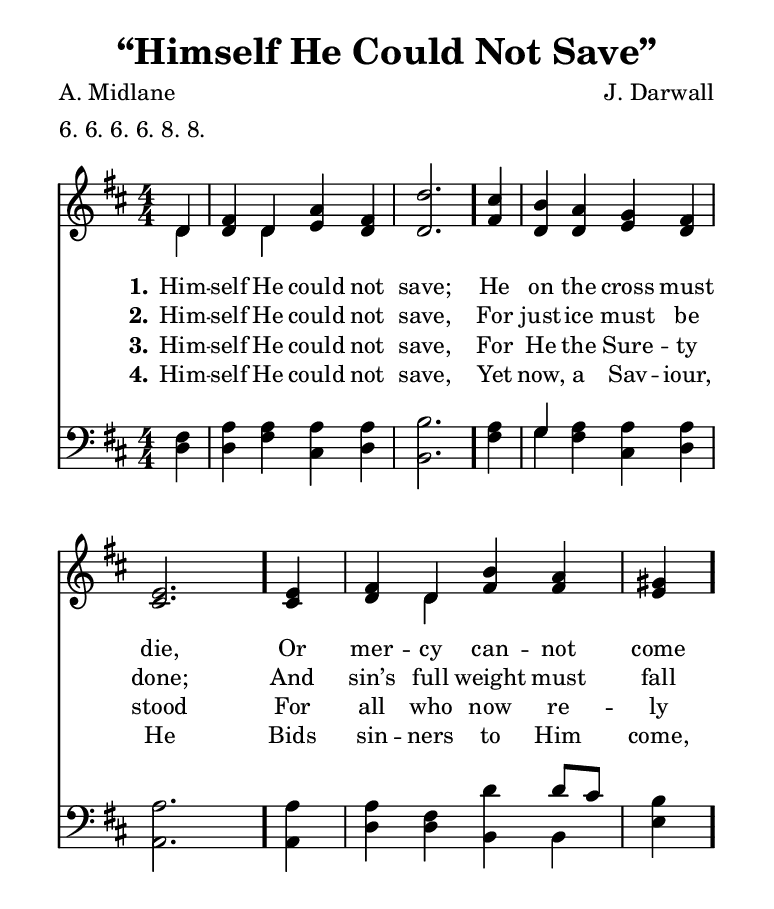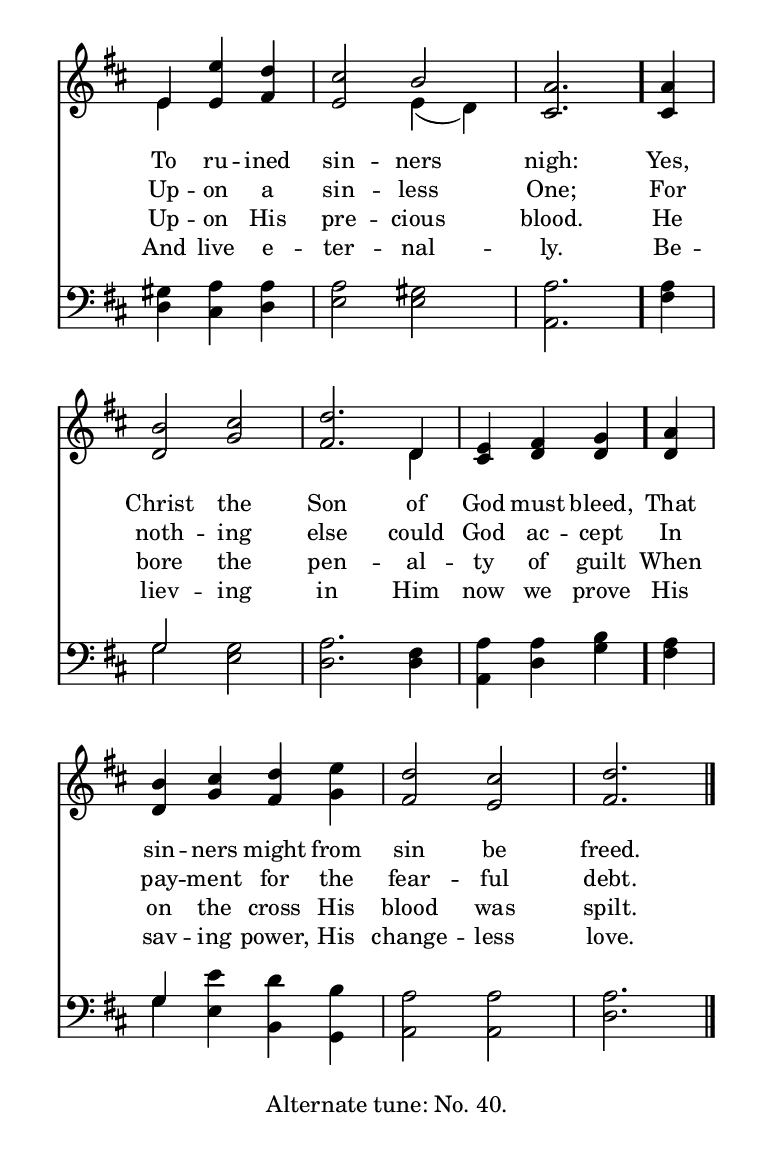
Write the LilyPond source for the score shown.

\include "common/global.ily"
\paper {
  \include "common/paper.ily"
  ragged-bottom = ##t
  ragged-last-bottom = ##t
  systems-per-page = #(cond (is-eogsized 3) (#t #f))
  %page-count = ##f
}

\header{
  hymnnumber = "115"
  title = "“Himself He Could Not Save”"
  tunename = "Darwall"
  meter = "6. 6. 6. 6. 8. 8."
  poet = "A. Midlane"
  composer = "J. Darwall"
  %copyright = ""
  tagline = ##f
}

% for fermata in MIDI
ta = { \tempo 4=120 }
tb = { \tempo 4=60 }

patternAA = { c4 | c4 c4 c4 c4 | c2. }

patternBA = { c4 | c4 c4 c4 c4      | c4 }
patternBB = { c4 | c4 c4 c4 c8[ c8] | c4 }

patternCA = { c4 c4 c4 | c2 c2      | c2. }
patternCB = { c4 c4 c4 | c2 c4( c4) | c2. }

patternDA = { c4 | c2 c2 | c2. c4 | c4 c4 c4 }

patternEA = { c4 | c4 c4 c4 c4 | c2 c2 | c2. }

global = {
  \include "common/overrides.ily"
  \override Staff.TimeSignature.style = #'numbered
  \time 4/4
  \override Score.MetronomeMark.transparent = ##t % hide all fermata changes too
  \ta
  \key d \major
  \partial 4
  \autoBeamOff
}

notesSoprano = {
\global
\relative c' {

  \changePitch \patternAA { d | fis d a' fis | d' }
  \changePitch \patternAA { cis | b a g fis | e }
  \changePitch \patternBA { e | fis d b' a | gis }
  \changePitch \patternCA { e e' d | cis b | a }

  \changePitch \patternDA { a | b cis | d d, | e fis g }
  \changePitch \patternEA { a | b cis d e | d cis | d }

  \bar "|."

}
}

notesAlto = {
\global
\relative e' {

  \changePitch \patternAA { d | d d e d | d }
  \changePitch \patternAA { fis | d d e d | cis }
  \changePitch \patternBA { cis | d d fis fis | e }
  \changePitch \patternCB { e e fis | e e( d) | cis }

  \changePitch \patternDA { cis | d g | fis d | cis d d }
  \changePitch \patternEA { d | d g fis g | fis e | fis }

}
}

notesTenor = {
\global
\relative a {

  \changePitch \patternAA { fis | a a a a | b }
  \changePitch \patternAA { a | g a a a | a }
  \changePitch \patternBB { a | a fis d' d[ cis] | b }
  \changePitch \patternCA { gis a a | a gis | a } % original has g's here, not gis's

  \changePitch \patternDA { a | g g | a fis | a a b }
  \changePitch \patternEA { a | g e' d b | a a | a }

}
}

notesBass = {
\global
\relative f {

  \changePitch \patternAA { d | d fis cis d | b }
  \changePitch \patternAA { fis' | g fis cis d | a }
  \changePitch \patternBA { a | d d b b | e }
  \changePitch \patternCA { d cis d | e e | a, }

  \changePitch \patternDA { fis' | g e | d d | a d g }
  \changePitch \patternEA { fis | g e b g | a a | d }

}
}

wordsA = \lyricmode {
\set stanza = "1."

Him -- self He could not save; \bar "."
He on the cross must die, \bar "."
Or mer -- cy can -- not come \bar "."
To ru -- ined sin -- ners nigh: \bar "."
Yes, Christ the Son of God must bleed, \bar "."
That sin -- ners might from sin be freed. \bar "."

}

wordsB = \lyricmode {
\set stanza = "2."

Him -- self He could not save,
For just -- ice must be done;
And sin’s full weight must fall
Up -- on a sin -- less One;
For noth -- ing else could God ac -- cept
In pay -- ment for the fear -- ful debt.

}

wordsC = \lyricmode {
\set stanza = "3."

Him -- self He could not save,
For He the Sure -- ty stood
For all who now re -- ly Up -- on His pre -- cious blood.
He bore the pen -- al -- ty of guilt
When on the cross His blood was spilt.

}

wordsD = \lyricmode {
\set stanza = "4."

Him -- self He could not save,
Yet now, a Sav -- iour, He
Bids sin -- ners to Him come,
And live e -- ter -- nal -- ly.
Be -- liev -- ing in Him now we prove
His sav -- ing power, His change -- less love.

}

\score {
  \context ChoirStaff <<
    \context Staff = upper <<
      \set Staff.autoBeaming = ##f
      \set ChoirStaff.systemStartDelimiter = #'SystemStartBar
      \set ChoirStaff.printPartCombineTexts = ##f
      \partcombine #'(2 . 9) \notesSoprano \notesAlto
      \context NullVoice = sopranos { \voiceOne << \notesSoprano >> }
      \context NullVoice = altos { \voiceTwo << \notesAlto >> }
      \context Lyrics = one   \lyricsto sopranos \wordsA
      \context Lyrics = two   \lyricsto sopranos \wordsB
      \context Lyrics = three \lyricsto sopranos \wordsC
      \context Lyrics = four  \lyricsto sopranos \wordsD
    >>
    \context Staff = men <<
      \set Staff.autoBeaming = ##f
      \clef bass
      \set ChoirStaff.printPartCombineTexts = ##f
      \partcombine #'(2 . 9) \notesTenor \notesBass
      \context NullVoice = tenors { \voiceOne << \notesTenor >> }
      \context NullVoice = basses { \voiceTwo << \notesBass >> }
    >>
  >>
  \layout {
    \include "common/layout.ily"
  }
  \midi{
    \include "common/midi.ily"
  }
}

\noPageBreak \markup { \vspace #2 \fill-line { \raise #2 \line { Alternate tune: No. 40. } } }

\version "2.19.49"  % necessary for upgrading to future LilyPond versions.

% vi:set et ts=2 sw=2 ai nocindent syntax=lilypond:
